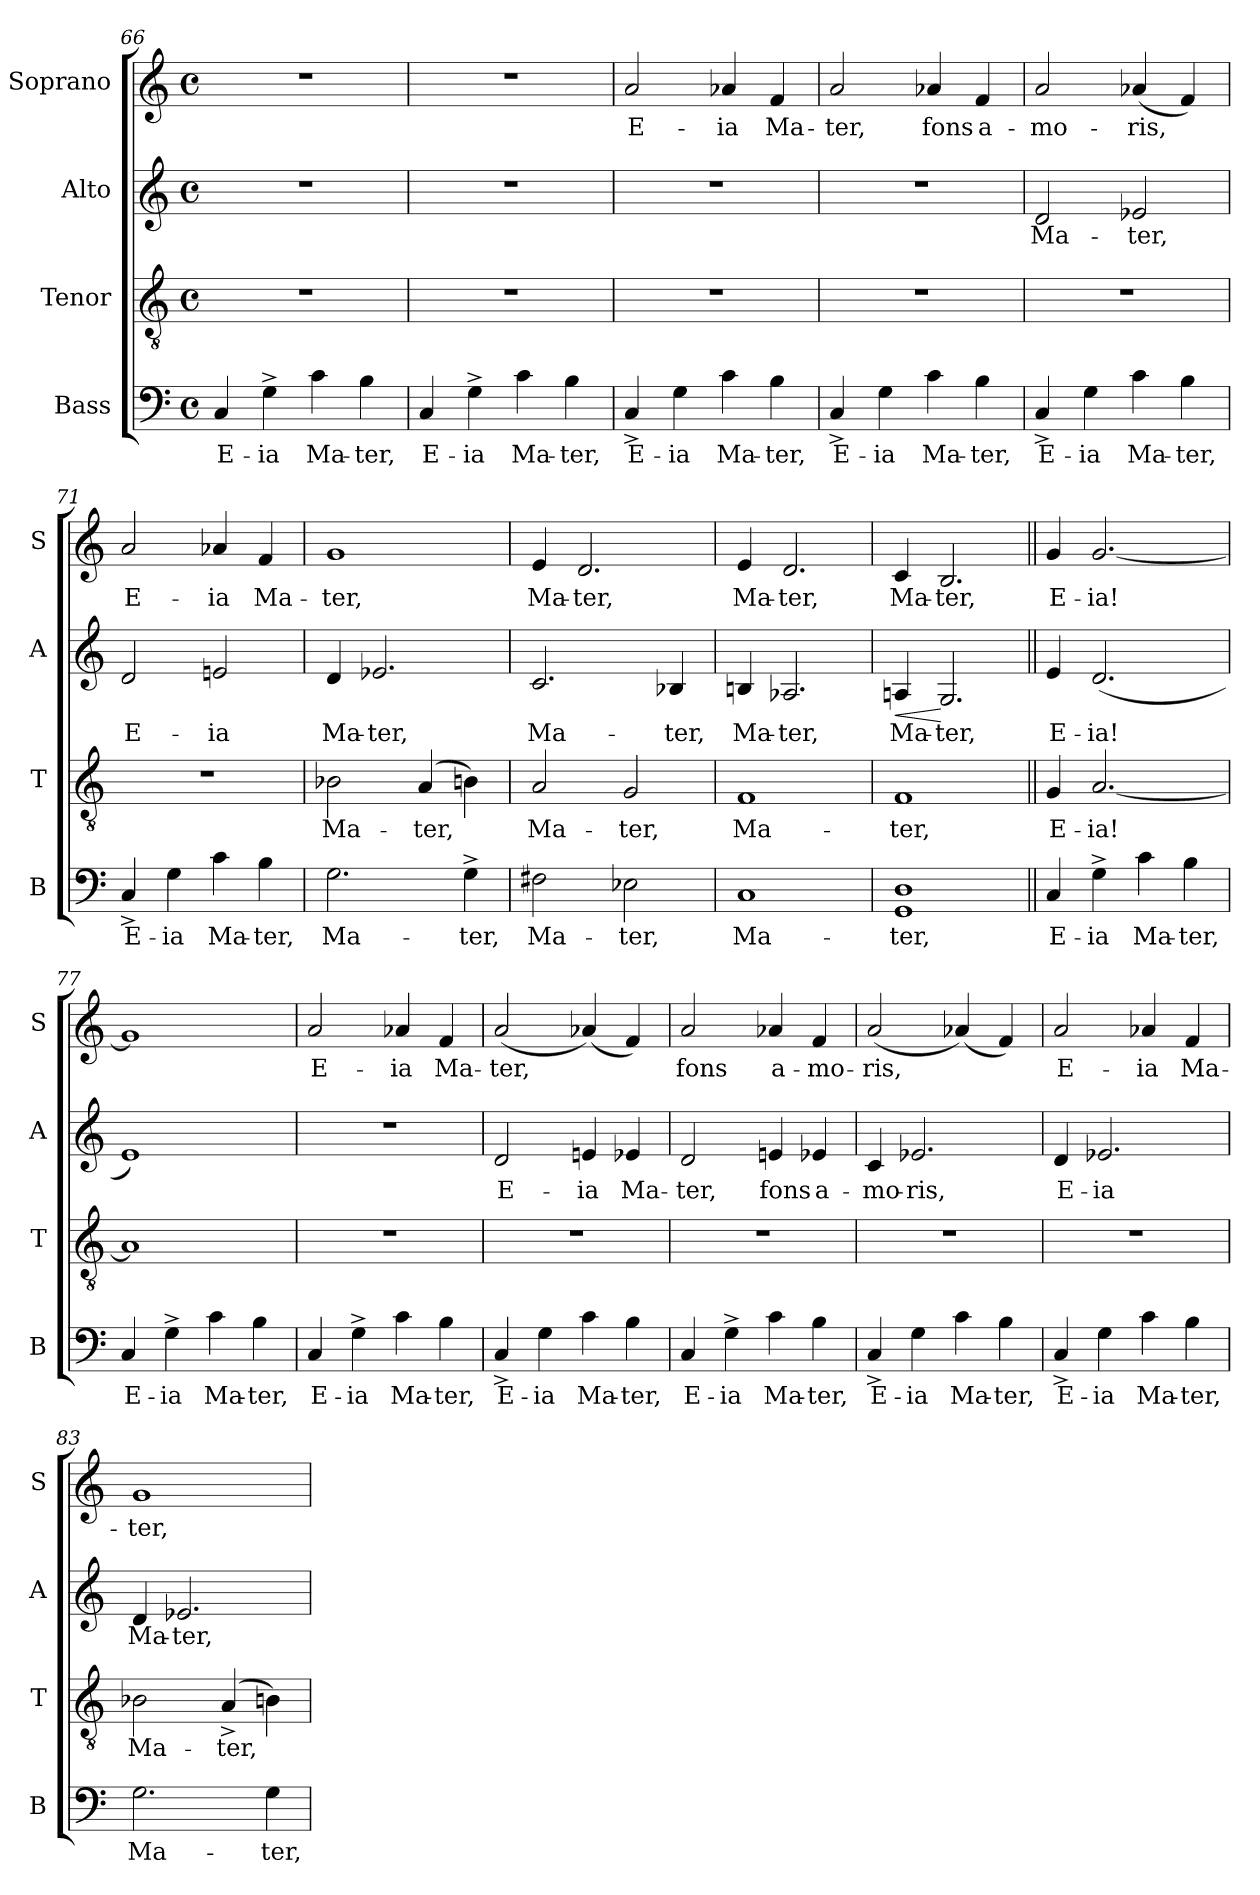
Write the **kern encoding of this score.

**kern	**text	**kern	**text	**kern	**text	**dynam	**kern	**text
*part4	*part4	*part3	*part3	*part2	*part2	*part2	*part1	*part1
*staff4	*staff4	*staff3	*staff3	*staff2	*staff2	*staff2	*staff1	*staff1
*I"Bass	*	*I"Tenor	*	*I"Alto	*	*	*I"Soprano	*
*I'B	*	*I'T	*	*I'A	*	*	*I'S	*
!!LO:PB:g=z
*clefF4	*	*clefGv2	*	*clefG2	*	*	*clefG2	*
*k[]	*	*k[]	*	*k[]	*	*	*k[]	*
*C:	*	*C:	*	*C:	*	*	*C:	*
*M4/4	*	*M4/4	*	*M4/4	*	*	*M4/4	*
*met(c)	*	*met(c)	*	*met(c)	*	*	*met(c)	*
=66	=66	=66	=66	=66	=66	=66	=66	=66
!	!LO:LY:b	!	!	!	!	!	!	!
4C/	E-	1r	.	1r	.	.	1r	.
!	!LO:LY:b	!	!	!	!	!	!	!
4G^>\	-ia	.	.	.	.	.	.	.
!	!LO:LY:b	!	!	!	!	!	!	!
4c\	Ma-	.	.	.	.	.	.	.
!	!LO:LY:b	!	!	!	!	!	!	!
4B\	-ter,	.	.	.	.	.	.	.
=67	=67	=67	=67	=67	=67	=67	=67	=67
!	!LO:LY:b	!	!	!	!	!	!	!
4C/	E-	1r	.	1r	.	.	1r	.
!	!LO:LY:b	!	!	!	!	!	!	!
4G^>\	-ia	.	.	.	.	.	.	.
!	!LO:LY:b	!	!	!	!	!	!	!
4c\	Ma-	.	.	.	.	.	.	.
!	!LO:LY:b	!	!	!	!	!	!	!
4B\	-ter,	.	.	.	.	.	.	.
=68	=68	=68	=68	=68	=68	=68	=68	=68
!	!LO:LY:b	!	!	!	!	!	!	!LO:LY:b
4C^</	E-	1r	.	1r	.	.	2a/	E-
!	!LO:LY:b	!	!	!	!	!	!	!
4G\	-ia	.	.	.	.	.	.	.
!	!LO:LY:b	!	!	!	!	!	!	!LO:LY:b
4c\	Ma-	.	.	.	.	.	4a-X/	-ia
!	!LO:LY:b	!	!	!	!	!	!	!LO:LY:b
4B\	-ter,	.	.	.	.	.	4f/	Ma-
=69	=69	=69	=69	=69	=69	=69	=69	=69
!	!LO:LY:b	!	!	!	!	!	!	!LO:LY:b
4C^</	E-	1r	.	1r	.	.	2a/	-ter,
!	!LO:LY:b	!	!	!	!	!	!	!
4G\	-ia	.	.	.	.	.	.	.
!	!LO:LY:b	!	!	!	!	!	!	!LO:LY:b
4c\	Ma-	.	.	.	.	.	4a-X/	fons
!	!LO:LY:b	!	!	!	!	!	!	!LO:LY:b
4B\	-ter,	.	.	.	.	.	4f/	a-
=70	=70	=70	=70	=70	=70	=70	=70	=70
!	!LO:LY:b	!	!	!	!LO:LY:b	!	!	!LO:LY:b
4C^</	E-	1r	.	2d/	Ma-	.	2a/	-mo-
!	!LO:LY:b	!	!	!	!	!	!	!
4G\	-ia	.	.	.	.	.	.	.
!	!LO:LY:b	!	!	!	!LO:LY:b	!	!	!LO:LY:b
4c\	Ma-	.	.	2e-X/	-ter,	.	(<4a-X/	-ris,
!	!LO:LY:b	!	!	!	!	!	!	!
4B\	-ter,	.	.	.	.	.	4f/)	.
=71	=71	=71	=71	=71	=71	=71	=71	=71
!	!LO:LY:b	!	!	!	!LO:LY:b	!	!	!LO:LY:b
4C^</	E-	1r	.	2d/	E-	.	2a/	E-
!	!LO:LY:b	!	!	!	!	!	!	!
4G\	-ia	.	.	.	.	.	.	.
!	!LO:LY:b	!	!	!	!LO:LY:b	!	!	!LO:LY:b
4c\	Ma-	.	.	2en/	-ia	.	4a-X/	-ia
!	!LO:LY:b	!	!	!	!	!	!	!LO:LY:b
4B\	-ter,	.	.	.	.	.	4f/	Ma-
!!LO:LB:g=z
=72	=72	=72	=72	=72	=72	=72	=72	=72
!	!LO:LY:b	!	!LO:LY:b	!	!LO:LY:b	!	!	!LO:LY:b
2.G\	Ma-	2B-X\	Ma-	4d/	Ma-	.	1g	-ter,
!	!	!	!	!	!LO:LY:b	!	!	!
.	.	.	.	2.e-X/	-ter,	.	.	.
!	!	!	!LO:LY:b	!	!	!	!	!
.	.	(4A/	-ter,	.	.	.	.	.
!	!LO:LY:b	!	!	!	!	!	!	!
4G^>\	-ter,	4Bn\)	.	.	.	.	.	.
=73	=73	=73	=73	=73	=73	=73	=73	=73
!	!LO:LY:b	!	!LO:LY:b	!	!LO:LY:b	!	!	!LO:LY:b
2F#X\	Ma-	2A/	Ma-	2.c/	Ma-	.	4e/	Ma-
!	!	!	!	!	!	!	!	!LO:LY:b
.	.	.	.	.	.	.	2.d/	-ter,
!	!LO:LY:b	!	!LO:LY:b	!	!	!	!	!
2E-X\	-ter,	2G/	-ter,	.	.	.	.	.
!	!	!	!	!	!LO:LY:b	!	!	!
.	.	.	.	4B-X/	-ter,	.	.	.
=74	=74	=74	=74	=74	=74	=74	=74	=74
!	!LO:LY:b	!	!LO:LY:b	!	!LO:LY:b	!	!	!LO:LY:b
1C	Ma-	1F	Ma-	4Bn/	Ma-	.	4e/	Ma-
!	!	!	!	!	!LO:LY:b	!	!	!LO:LY:b
.	.	.	.	2.A-X/	-ter,	.	2.d/	-ter,
=75	=75	=75	=75	=75	=75	=75	=75	=75
!	!LO:LY:b	!	!LO:LY:b	!	!LO:LY:b	!LO:HP:b	!	!LO:LY:b
1GG 1D	-ter,	1F	-ter,	4An/	Ma-	<	4c/	Ma-
!	!	!	!	!	!LO:LY:b	!	!	!LO:LY:b
.	.	.	.	2.G/	-ter,	[	2.B/	-ter,
=76||	=76||	=76||	=76||	=76||	=76||	=76||	=76||	=76||
!	!LO:LY:b	!	!LO:LY:b	!	!LO:LY:b	!	!	!LO:LY:b
4C/	E-	4G/	E-	4e/	E-	.	4g/	E-
!	!LO:LY:b	!	!LO:LY:b	!	!LO:LY:b	!	!	!LO:LY:b
4G^>\	-ia	[<2.A/	-ia!	(<2.d/	-ia!	.	[<2.g/	-ia!
!	!LO:LY:b	!	!	!	!	!	!	!
4c\	Ma-	.	.	.	.	.	.	.
!	!LO:LY:b	!	!	!	!	!	!	!
4B\	-ter,	.	.	.	.	.	.	.
=77	=77	=77	=77	=77	=77	=77	=77	=77
!	!LO:LY:b	!	!	!	!	!	!	!
4C/	E-	1A]	.	1e)	.	.	1g]	.
!	!LO:LY:b	!	!	!	!	!	!	!
4G^>\	-ia	.	.	.	.	.	.	.
!	!LO:LY:b	!	!	!	!	!	!	!
4c\	Ma-	.	.	.	.	.	.	.
!	!LO:LY:b	!	!	!	!	!	!	!
4B\	-ter,	.	.	.	.	.	.	.
=78	=78	=78	=78	=78	=78	=78	=78	=78
!	!LO:LY:b	!	!	!	!	!	!	!LO:LY:b
4C/	E-	1r	.	1r	.	.	2a/	E-
!	!LO:LY:b	!	!	!	!	!	!	!
4G^>\	-ia	.	.	.	.	.	.	.
!	!LO:LY:b	!	!	!	!	!	!	!LO:LY:b
4c\	Ma-	.	.	.	.	.	4a-X/	-ia
!	!LO:LY:b	!	!	!	!	!	!	!LO:LY:b
4B\	-ter,	.	.	.	.	.	4f/	Ma-
!!LO:LB:g=z
=79	=79	=79	=79	=79	=79	=79	=79	=79
!	!LO:LY:b	!	!	!	!LO:LY:b	!	!	!LO:LY:b
4C^</	E-	1r	.	2d/	E-	.	(<2a/	-ter,
!	!LO:LY:b	!	!	!	!	!	!	!
4G\	-ia	.	.	.	.	.	.	.
!	!LO:LY:b	!	!	!	!LO:LY:b	!	!	!
4c\	Ma-	.	.	4en/	-ia	.	(<4a-X/)	.
!	!LO:LY:b	!	!	!	!LO:LY:b	!	!	!
4B\	-ter,	.	.	4e-X/	Ma-	.	4f/)	.
=80	=80	=80	=80	=80	=80	=80	=80	=80
!	!LO:LY:b	!	!	!	!LO:LY:b	!	!	!LO:LY:b
4C/	E-	1r	.	2d/	-ter,	.	2a/	fons
!	!LO:LY:b	!	!	!	!	!	!	!
4G^>\	-ia	.	.	.	.	.	.	.
!	!LO:LY:b	!	!	!	!LO:LY:b	!	!	!LO:LY:b
4c\	Ma-	.	.	4en/	fons	.	4a-X/	a-
!	!LO:LY:b	!	!	!	!LO:LY:b	!	!	!LO:LY:b
4B\	-ter,	.	.	4e-X/	a-	.	4f/	-mo-
=81	=81	=81	=81	=81	=81	=81	=81	=81
!	!LO:LY:b	!	!	!	!LO:LY:b	!	!	!LO:LY:b
4C^</	E-	1r	.	4c/	-mo-	.	(<2a/	-ris,
!	!LO:LY:b	!	!	!	!LO:LY:b	!	!	!
4G\	-ia	.	.	2.e-X/	-ris,	.	.	.
!	!LO:LY:b	!	!	!	!	!	!	!
4c\	Ma-	.	.	.	.	.	(<4a-X/)	.
!	!LO:LY:b	!	!	!	!	!	!	!
4B\	-ter,	.	.	.	.	.	4f/)	.
=82	=82	=82	=82	=82	=82	=82	=82	=82
!	!LO:LY:b	!	!	!	!LO:LY:b	!	!	!LO:LY:b
4C^</	E-	1r	.	4d/	E-	.	2a/	E-
!	!LO:LY:b	!	!	!	!LO:LY:b	!	!	!
4G\	-ia	.	.	2.e-X/	-ia	.	.	.
!	!LO:LY:b	!	!	!	!	!	!	!LO:LY:b
4c\	Ma-	.	.	.	.	.	4a-X/	-ia
!	!LO:LY:b	!	!	!	!	!	!	!LO:LY:b
4B\	-ter,	.	.	.	.	.	4f/	Ma-
=83	=83	=83	=83	=83	=83	=83	=83	=83
!	!LO:LY:b	!	!LO:LY:b	!	!LO:LY:b	!	!	!LO:LY:b
2.G\	Ma-	2B-X\	Ma-	4d/	Ma-	.	1g	-ter,
!	!	!	!	!	!LO:LY:b	!	!	!
.	.	.	.	2.e-X/	-ter,	.	.	.
!	!	!	!LO:LY:b	!	!	!	!	!
.	.	(4A^</	-ter,	.	.	.	.	.
!	!LO:LY:b	!	!	!	!	!	!	!
4G\	-ter,	4Bn\)	.	.	.	.	.	.
=	=	=	=	=	=	=	=	=
*-	*-	*-	*-	*-	*-	*-	*-	*-
